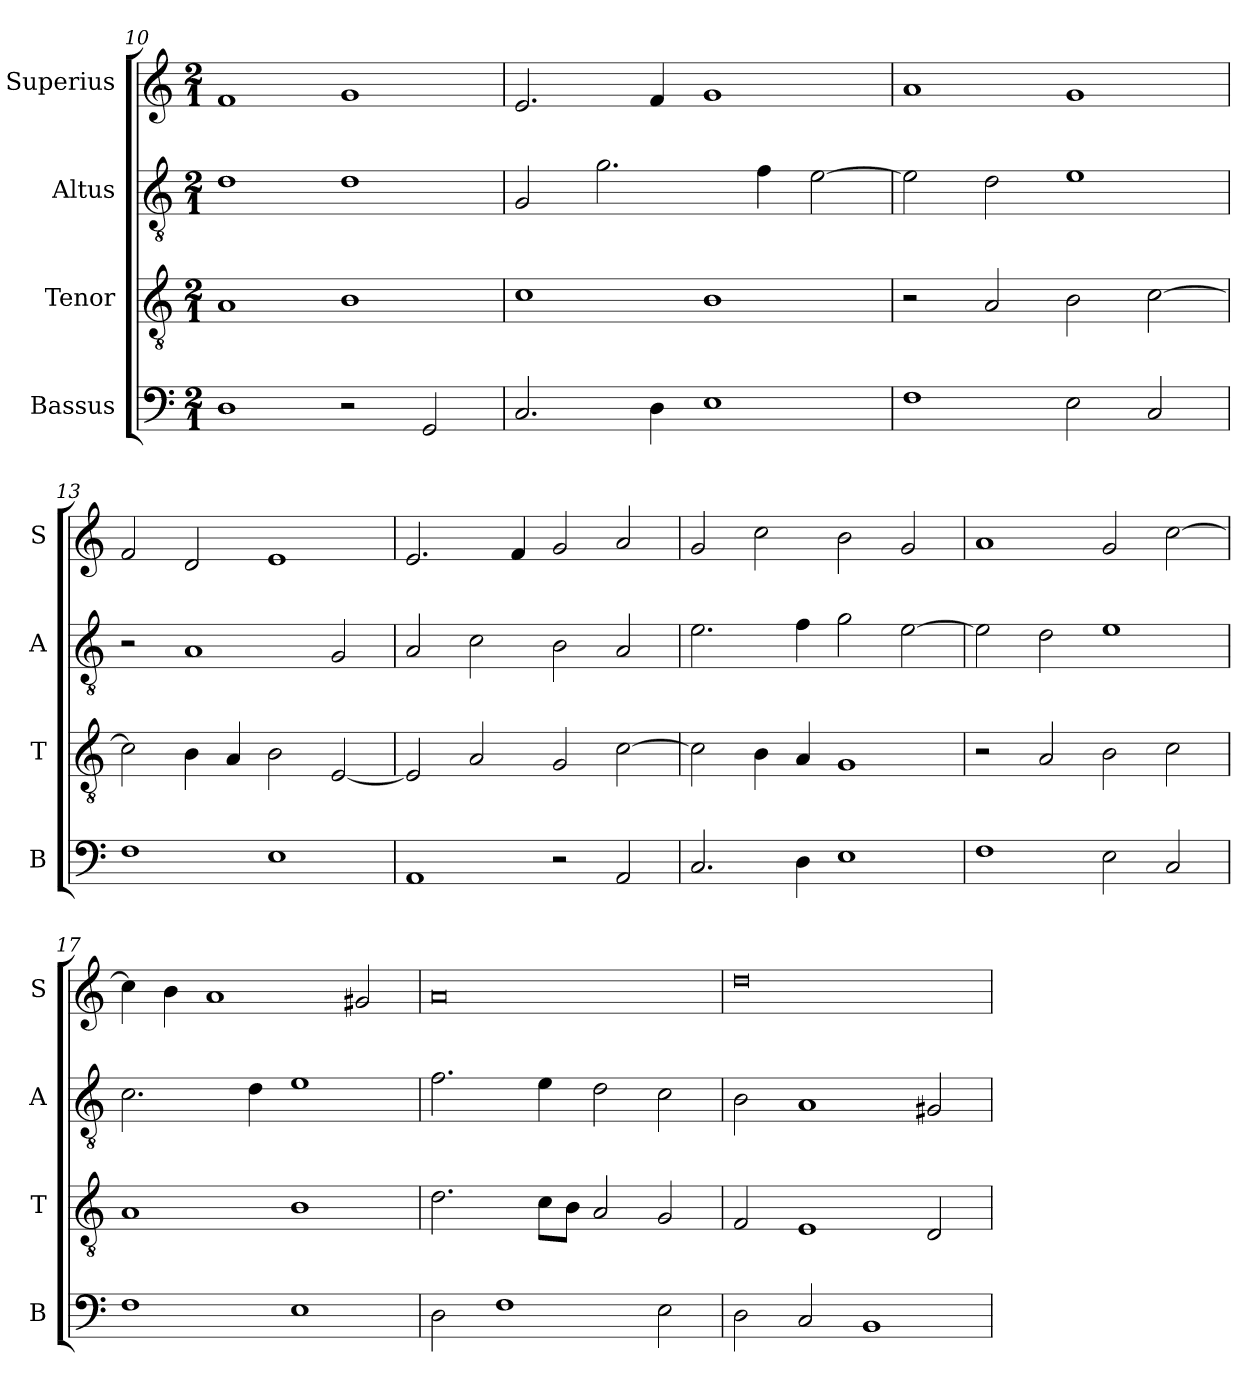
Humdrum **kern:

**kern	**kern	**kern	**kern
*part4	*part3	*part2	*part1
*staff4	*staff3	*staff2	*staff1
*I"Bassus	*I"Tenor	*I"Altus	*I"Superius
*I'B	*I'T	*I'A	*I'S
*clefF4	*clefGv2	*clefGv2	*clefG2
*k[]	*k[]	*k[]	*k[]
*C:	*C:	*C:	*C:
*M2/1	*M2/1	*M2/1	*M2/1
=10	=10	=10	=10
1D	1A	1d	1f
2r	1B	1d	1g
2GG	.	.	.
=11	=11	=11	=11
2.C	1c	2G	2.e
.	.	2.g	.
4D	.	.	4f
1E	1B	.	1g
.	.	4f	.
.	.	[2e	.
=12	=12	=12	=12
1F	2r	2e]	1a
.	2A	2d	.
2E	2B	1e	1g
2C	[2c	.	.
=13	=13	=13	=13
1F	2c]	2r	2f
.	4B	1A	2d
.	4A	.	.
1E	2B	.	1e
.	[2E	2G	.
=14	=14	=14	=14
1AA	2E]	2A	2.e
.	2A	2c	.
.	.	.	4f
2r	2G	2B	2g
2AA	[2c	2A	2a
=15	=15	=15	=15
2.C	2c]	2.e	2g
.	4B	.	2cc
4D	4A	4f	.
1E	1G	2g	2b
.	.	[2e	2g
=16	=16	=16	=16
1F	2r	2e]	1a
.	2A	2d	.
2E	2B	1e	2g
2C	2c	.	[2cc
=17	=17	=17	=17
1F	1A	2.c	4cc]
.	.	.	4b
.	.	.	1a
.	.	4d	.
1E	1B	1e	.
.	.	.	2g#X
=18	=18	=18	=18
2D	2.d	2.f	0a
1F	.	.	.
.	8cL	4e	.
.	8BJ	.	.
.	2A	2d	.
2E	2G	2c	.
=19	=19	=19	=19
2D	2F	2B	0dd
2C	1E	1A	.
1BB	.	.	.
.	2D	2G#X	.
=	=	=	=
*-	*-	*-	*-
